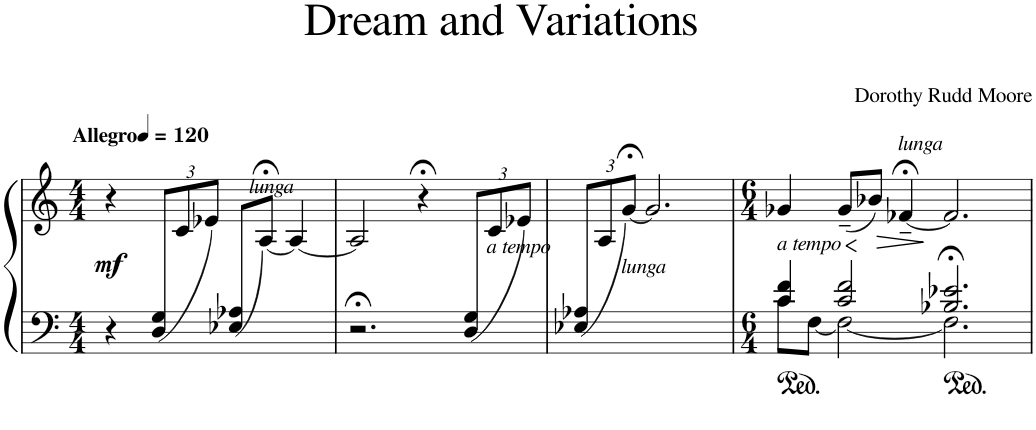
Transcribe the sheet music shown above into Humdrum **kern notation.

**kern	**kern	**dynam
*part1	*part1	*part1
*staff2	*staff1	*staff1/2
*I"Piano	*	*
*I'Pno.	*	*
*clefF4	*clefG2	*
*k[]	*k[]	*
*M4/4	*M4/4	*
*MM120	*MM120	*
=1	=1	=1
*^	*	*
!	!	!LO:TX:a:B:t=Allegro	!
!	!	!	!LO:DY:b
4ryy	4r	4r	mf
*Xbrackettup	*	*	*
(<12D/ 12G/L	2.ryy	12ryy	.
6ryy	.	12c/	.
.	.	12e-X/J)	.
(<8E-X/ 8A-X/L	.	8ryy	.
!	!	!LO:TX:b:i:t=lunga	!
4.ryy	.	[<8A;</J)	.
.	.	4A/_	.
=2	=2	=2	=2
2.ryy	2.r;<	2A/]	.
.	.	4r;<	.
(<12D/ 12G/L	4ryy	12ryy	.
!	!	!LO:TX:b:i:t=a tempo	!
6ryy	.	12c/	.
.	.	12e-X/J)	.
=3	=3	=3	=3
(<12E-X/ 12A-X/L	1ryy	12ryy	.
12%11ryy	.	12A/	.
!	!	!LO:TX:b:i:t=lunga	!
.	.	[12g;</J)	.
.	.	2.g/]	.
=4	=4	=4	=4
*M6/4	*	*M6/4	*
!	!	!LO:TX:b:i:t=a tempo	!
!	!	!	!LO:HP:b
4c/ 4f/	8c\L	4g-X/	<
.	[<8F\J	.	.
2c/ 2f/	2F\_	(8g-~/L	[
!	!	!	!LO:HP:b
.	.	8b-X/J)	>
!	!	!LO:TX:a:i:t=lunga	!
.	.	[4f-X;<~/	.
2.B-X/;< 2.e-X/;<	2.F\]	2.f-/]	]
*v	*v	*	*
=	=	=
*-	*-	*-
